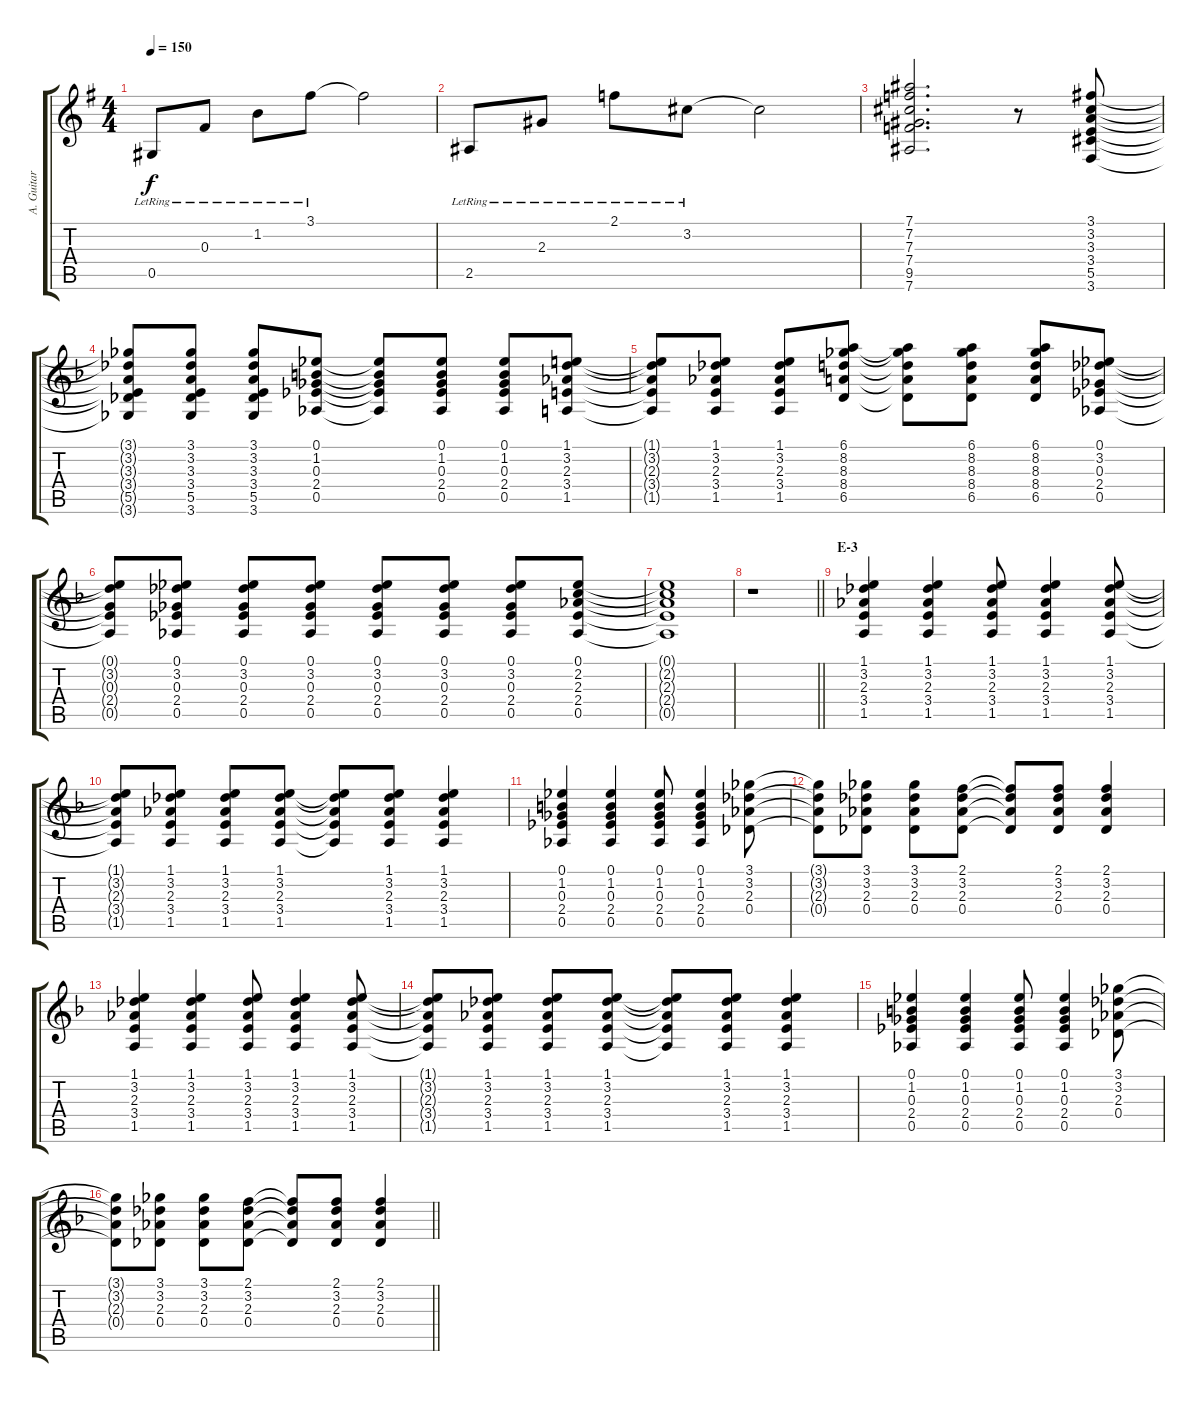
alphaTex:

\track ("A. Guitar" "A. Guitar") {instrument acousticguitarsteel}
\staff {score tabs}
\tuning (Eb4 Bb3 Gb3 Db3 Ab2 Eb2) {hide}
\ts (4 4)
\tempo 150
\clef g2
\ks g
0.5{lr}.8{dy f} 0.3{lr}.8 1.2{lr}.8 3.1{lr}.8 3.1{t}.2 |
2.5{lr}.8 2.3{lr}.8 2.1{lr}.8 3.2{lr}.8 3.2{t}.2 |
(7.1 7.2 7.3 7.4 9.5 7.6).2{d} r.8 (3.1 3.2 3.3 3.4 5.5 3.6).8 |
\ks f
(3.1{t} 3.2{t} 3.3{t} 3.4{t} 5.5{t} 3.6{t}).8 (3.1 3.2 3.3 3.4 5.5 3.6).8 (3.1 3.2 3.3 3.4 5.5 3.6).8 (0.1 1.2 0.3 2.4 0.5).8 (0.1{t} 1.2{t} 0.3{t} 2.4{t} 0.5{t}).8 (0.1 1.2 0.3 2.4 0.5).8 (0.1 1.2 0.3 2.4 0.5).8 (1.1 3.2 2.3 3.4 1.5).8 |
(1.1{t} 3.2{t} 2.3{t} 3.4{t} 1.5{t}).8 (1.1 3.2 2.3 3.4 1.5).8 (1.1 3.2 2.3 3.4 1.5).8 (6.1 8.2 8.3 8.4 6.5).8 (6.1{t} 8.2{t} 8.3{t} 8.4{t} 6.5{t}).8 (6.1 8.2 8.3 8.4 6.5).8 (6.1 8.2 8.3 8.4 6.5).8 (0.1 3.2 0.3 2.4 0.5).8 |
(0.1{t} 3.2{t} 0.3{t} 2.4{t} 0.5{t}).8 (0.1 3.2 0.3 2.4 0.5).8 (0.1 3.2 0.3 2.4 0.5).8 (0.1 3.2 0.3 2.4 0.5).8 (0.1 3.2 0.3 2.4 0.5).8 (0.1 3.2 0.3 2.4 0.5).8 (0.1 3.2 0.3 2.4 0.5).8 (0.1 2.2 2.3 2.4 0.5).8 |
(0.1{t} 2.2{t} 2.3{t} 2.4{t} 0.5{t}).1 |
\barLineRight lightlight
r.1 |
\section ("" "E-3")
(1.1 3.2 2.3 3.4 1.5).4 (1.1 3.2 2.3 3.4 1.5).4 (1.1 3.2 2.3 3.4 1.5).8 (1.1 3.2 2.3 3.4 1.5).4 (1.1 3.2 2.3 3.4 1.5).8 |
(1.1{t} 3.2{t} 2.3{t} 3.4{t} 1.5{t}).8 (1.1 3.2 2.3 3.4 1.5).8 (1.1 3.2 2.3 3.4 1.5).8 (1.1 3.2 2.3 3.4 1.5).8 (1.1{t} 3.2{t} 2.3{t} 3.4{t} 1.5{t}).8 (1.1 3.2 2.3 3.4 1.5).8 (1.1 3.2 2.3 3.4 1.5).4 |
(0.1 1.2 0.3 2.4 0.5).4 (0.1 1.2 0.3 2.4 0.5).4 (0.1 1.2 0.3 2.4 0.5).8 (0.1 1.2 0.3 2.4 0.5).4 (3.1 3.2 2.3 0.4).8 |
(3.1{t} 3.2{t} 2.3{t} 0.4{t}).8 (3.1 3.2 2.3 0.4).8 (3.1 3.2 2.3 0.4).8 (2.1 3.2 2.3 0.4).8 (2.1{t} 3.2{t} 2.3{t} 0.4{t}).8 (2.1 3.2 2.3 0.4).8 (2.1 3.2 2.3 0.4).4 |
(1.1 3.2 2.3 3.4 1.5).4 (1.1 3.2 2.3 3.4 1.5).4 (1.1 3.2 2.3 3.4 1.5).8 (1.1 3.2 2.3 3.4 1.5).4 (1.1 3.2 2.3 3.4 1.5).8 |
(1.1{t} 3.2{t} 2.3{t} 3.4{t} 1.5{t}).8 (1.1 3.2 2.3 3.4 1.5).8 (1.1 3.2 2.3 3.4 1.5).8 (1.1 3.2 2.3 3.4 1.5).8 (1.1{t} 3.2{t} 2.3{t} 3.4{t} 1.5{t}).8 (1.1 3.2 2.3 3.4 1.5).8 (1.1 3.2 2.3 3.4 1.5).4 |
(0.1 1.2 0.3 2.4 0.5).4 (0.1 1.2 0.3 2.4 0.5).4 (0.1 1.2 0.3 2.4 0.5).8 (0.1 1.2 0.3 2.4 0.5).4 (3.1 3.2 2.3 0.4).8 |
\barLineRight lightlight
(3.1{t} 3.2{t} 2.3{t} 0.4{t}).8 (3.1 3.2 2.3 0.4).8 (3.1 3.2 2.3 0.4).8 (2.1 3.2 2.3 0.4).8 (2.1{t} 3.2{t} 2.3{t} 0.4{t}).8 (2.1 3.2 2.3 0.4).8 (2.1 3.2 2.3 0.4).4
